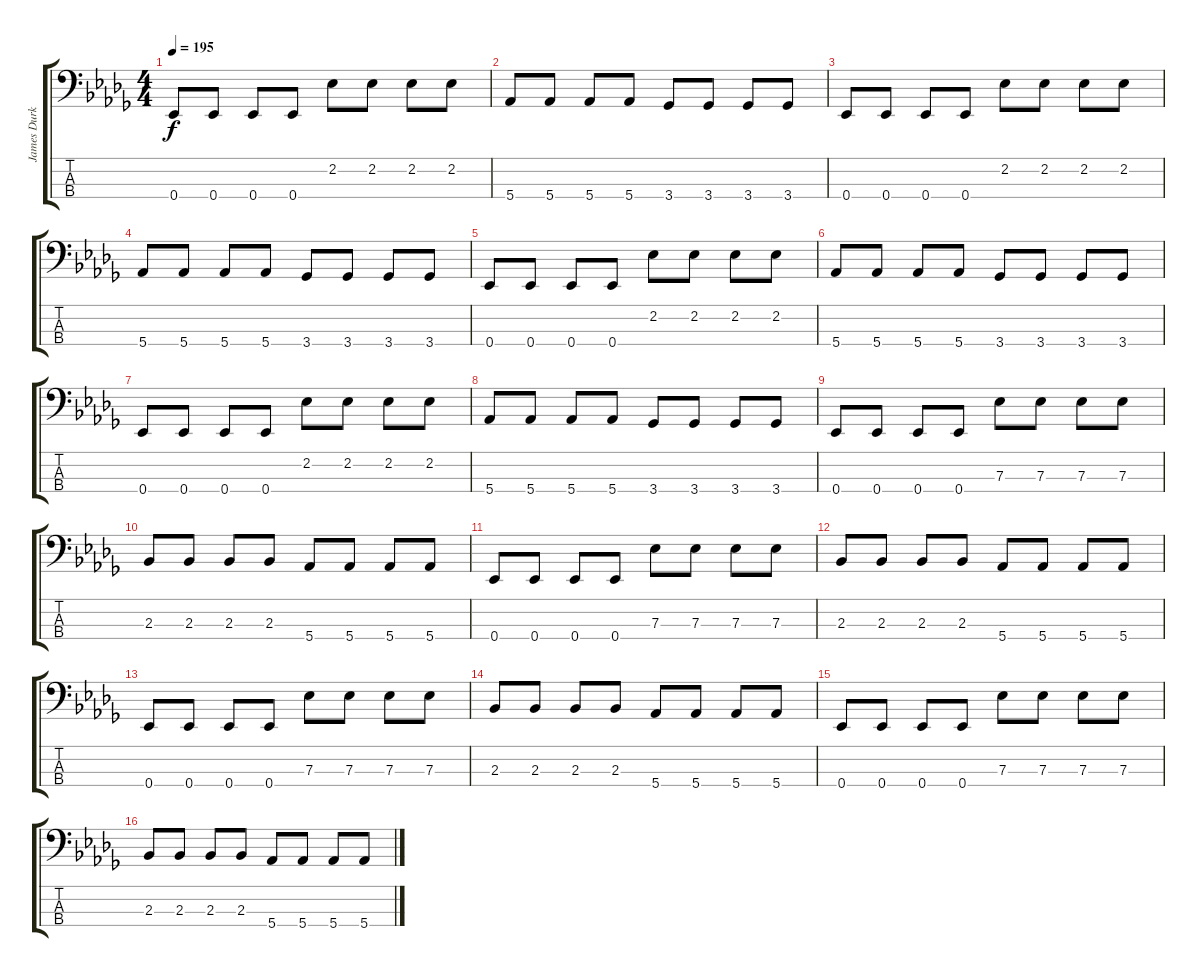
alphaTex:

\track ("James Durkin (Bass)" "James Durk") {instrument electricguitarmuted}
\staff {score tabs}
\tuning (Gb2 Db2 Ab1 Eb1) {hide}
\ts (4 4)
\tempo 195
\clef f4
\ks bbminor
0.4.8{dy f} 0.4.8 0.4.8 0.4.8 2.2.8 2.2.8 2.2.8 2.2.8 |
5.4.8 5.4.8 5.4.8 5.4.8 3.4.8 3.4.8 3.4.8 3.4.8 |
0.4.8 0.4.8 0.4.8 0.4.8 2.2.8 2.2.8 2.2.8 2.2.8 |
5.4.8 5.4.8 5.4.8 5.4.8 3.4.8 3.4.8 3.4.8 3.4.8 |
0.4.8 0.4.8 0.4.8 0.4.8 2.2.8 2.2.8 2.2.8 2.2.8 |
5.4.8 5.4.8 5.4.8 5.4.8 3.4.8 3.4.8 3.4.8 3.4.8 |
0.4.8 0.4.8 0.4.8 0.4.8 2.2.8 2.2.8 2.2.8 2.2.8 |
5.4.8 5.4.8 5.4.8 5.4.8 3.4.8 3.4.8 3.4.8 3.4.8 |
0.4.8 0.4.8 0.4.8 0.4.8 7.3.8 7.3.8 7.3.8 7.3.8 |
2.3.8 2.3.8 2.3.8 2.3.8 5.4.8 5.4.8 5.4.8 5.4.8 |
0.4.8 0.4.8 0.4.8 0.4.8 7.3.8 7.3.8 7.3.8 7.3.8 |
2.3.8 2.3.8 2.3.8 2.3.8 5.4.8 5.4.8 5.4.8 5.4.8 |
0.4.8 0.4.8 0.4.8 0.4.8 7.3.8 7.3.8 7.3.8 7.3.8 |
2.3.8 2.3.8 2.3.8 2.3.8 5.4.8 5.4.8 5.4.8 5.4.8 |
0.4.8 0.4.8 0.4.8 0.4.8 7.3.8 7.3.8 7.3.8 7.3.8 |
2.3.8 2.3.8 2.3.8 2.3.8 5.4.8 5.4.8 5.4.8 5.4.8
